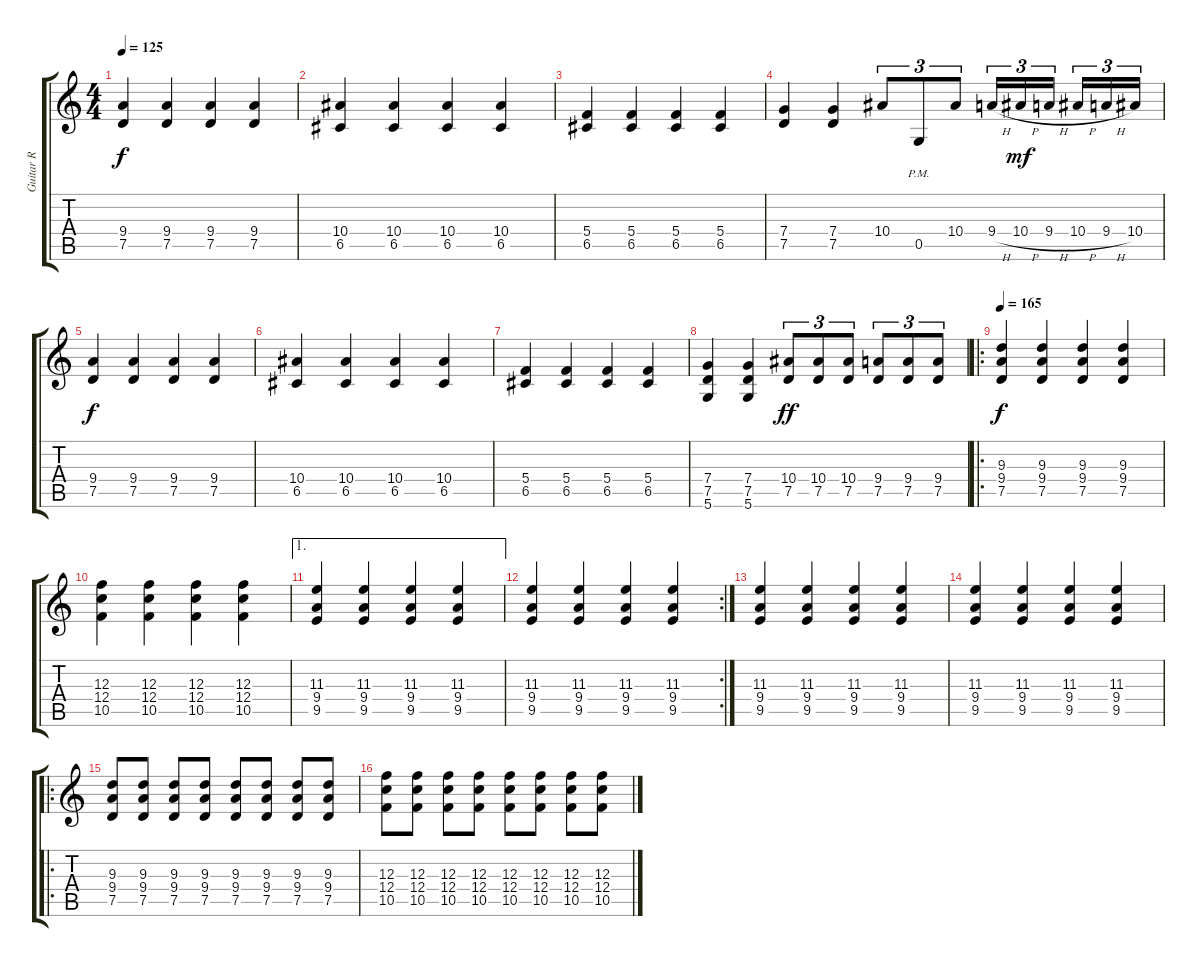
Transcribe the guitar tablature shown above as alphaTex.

\track ("Guitar R" "Guitar R") {instrument distortionguitar}
\staff {score tabs}
\tuning (D4 A3 F3 C3 G2 D2) {hide}
\ts (4 4)
\tempo 125
\clef g2
\ks c
(9.4 7.5).4{dy f} (9.4 7.5).4 (9.4 7.5).4 (9.4 7.5).4 |
(10.4 6.5).4 (10.4 6.5).4 (10.4 6.5).4 (10.4 6.5).4 |
(5.4 6.5).4 (5.4 6.5).4 (5.4 6.5).4 (5.4 6.5).4 |
(7.4 7.5).4 (7.4 7.5).4 10.4.8{tu (3 2)} 0.5{pm}.8{tu (3 2)} 10.4.8{tu (3 2)} 9.4{h}.16{tu (3 2)} 10.4{h}.16{tu (3 2) dy mf} 9.4{h}.16{tu (3 2) beam splitsecondary} 10.4{h}.16{tu (3 2)} 9.4{h}.16{tu (3 2)} 10.4.16{tu (3 2)} |
(9.4 7.5).4{dy f} (9.4 7.5).4 (9.4 7.5).4 (9.4 7.5).4 |
(10.4 6.5).4 (10.4 6.5).4 (10.4 6.5).4 (10.4 6.5).4 |
(5.4 6.5).4 (5.4 6.5).4 (5.4 6.5).4 (5.4 6.5).4 |
(7.4 7.5 5.6).4 (7.4 7.5 5.6).4 (10.4 7.5).8{tu (3 2) dy ff} (10.4 7.5).8{tu (3 2)} (10.4 7.5).8{tu (3 2)} (9.4 7.5).8{tu (3 2)} (9.4 7.5).8{tu (3 2)} (9.4 7.5).8{tu (3 2)} |
\ro
\tempo 165
(9.3 9.4 7.5).4{dy f} (9.3 9.4 7.5).4 (9.3 9.4 7.5).4 (9.3 9.4 7.5).4 |
(12.3 12.4 10.5).4 (12.3 12.4 10.5).4 (12.3 12.4 10.5).4 (12.3 12.4 10.5).4 |
\ae 1
(11.3 9.4 9.5).4 (11.3 9.4 9.5).4 (11.3 9.4 9.5).4 (11.3 9.4 9.5).4 |
\rc 2
(11.3 9.4 9.5).4 (11.3 9.4 9.5).4 (11.3 9.4 9.5).4 (11.3 9.4 9.5).4 |
(11.3 9.4 9.5).4 (11.3 9.4 9.5).4 (11.3 9.4 9.5).4 (11.3 9.4 9.5).4 |
(11.3 9.4 9.5).4 (11.3 9.4 9.5).4 (11.3 9.4 9.5).4 (11.3 9.4 9.5).4 |
\ro
(9.3 9.4 7.5).8 (9.3 9.4 7.5).8 (9.3 9.4 7.5).8 (9.3 9.4 7.5).8 (9.3 9.4 7.5).8 (9.3 9.4 7.5).8 (9.3 9.4 7.5).8 (9.3 9.4 7.5).8 |
(12.3 12.4 10.5).8 (12.3 12.4 10.5).8 (12.3 12.4 10.5).8 (12.3 12.4 10.5).8 (12.3 12.4 10.5).8 (12.3 12.4 10.5).8 (12.3 12.4 10.5).8 (12.3 12.4 10.5).8
